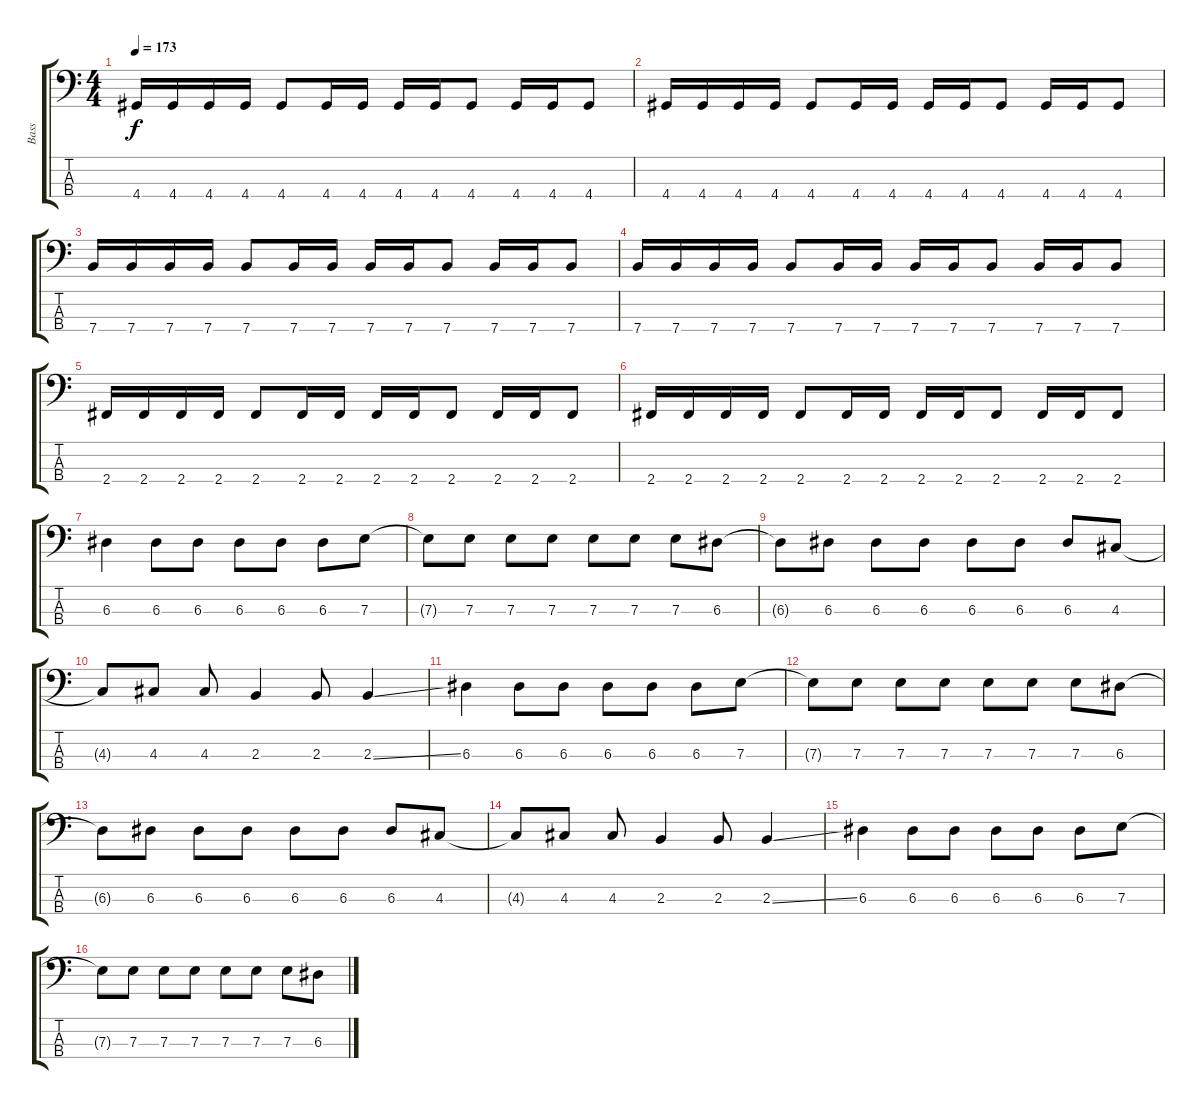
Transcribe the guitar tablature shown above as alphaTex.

\track ("Bass" "Bass") {instrument electricbassfinger}
\staff {score tabs}
\tuning (G2 D2 A1 E1) {hide}
\ts (4 4)
\tempo 173
\clef f4
\ks c
4.4.16{dy f} 4.4.16 4.4.16 4.4.16 4.4.8 4.4.16 4.4.16 4.4.16 4.4.16 4.4.8 4.4.16 4.4.16 4.4.8 |
4.4.16 4.4.16 4.4.16 4.4.16 4.4.8 4.4.16 4.4.16 4.4.16 4.4.16 4.4.8 4.4.16 4.4.16 4.4.8 |
7.4.16 7.4.16 7.4.16 7.4.16 7.4.8 7.4.16 7.4.16 7.4.16 7.4.16 7.4.8 7.4.16 7.4.16 7.4.8 |
7.4.16 7.4.16 7.4.16 7.4.16 7.4.8 7.4.16 7.4.16 7.4.16 7.4.16 7.4.8 7.4.16 7.4.16 7.4.8 |
2.4.16 2.4.16 2.4.16 2.4.16 2.4.8 2.4.16 2.4.16 2.4.16 2.4.16 2.4.8 2.4.16 2.4.16 2.4.8 |
2.4.16 2.4.16 2.4.16 2.4.16 2.4.8 2.4.16 2.4.16 2.4.16 2.4.16 2.4.8 2.4.16 2.4.16 2.4.8 |
6.3.4 6.3.8 6.3.8 6.3.8 6.3.8 6.3.8 7.3.8 |
7.3{t}.8 7.3.8 7.3.8 7.3.8 7.3.8 7.3.8 7.3.8 6.3.8 |
6.3{t}.8 6.3.8 6.3.8 6.3.8 6.3.8 6.3.8 6.3.8 4.3.8 |
4.3{t}.8 4.3.8 4.3.8 2.3.4 2.3.8 2.3{ss}.4 |
6.3.4 6.3.8 6.3.8 6.3.8 6.3.8 6.3.8 7.3.8 |
7.3{t}.8 7.3.8 7.3.8 7.3.8 7.3.8 7.3.8 7.3.8 6.3.8 |
6.3{t}.8 6.3.8 6.3.8 6.3.8 6.3.8 6.3.8 6.3.8 4.3.8 |
4.3{t}.8 4.3.8 4.3.8 2.3.4 2.3.8 2.3{ss}.4 |
6.3.4 6.3.8 6.3.8 6.3.8 6.3.8 6.3.8 7.3.8 |
7.3{t}.8 7.3.8 7.3.8 7.3.8 7.3.8 7.3.8 7.3.8 6.3.8
